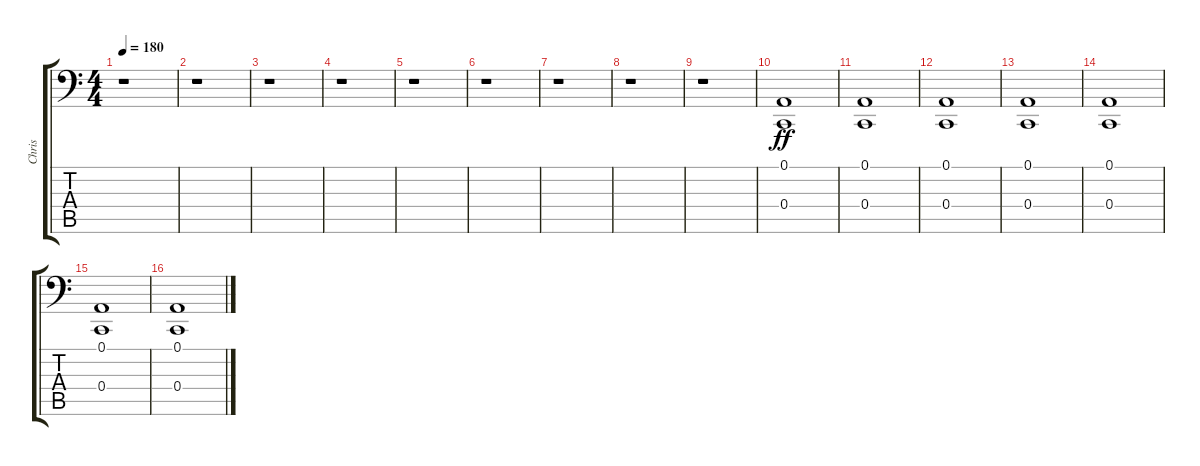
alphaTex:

\track ("Chris" "Chris") {instrument melodictom}
\staff {score tabs}
\tuning (A2 Gb2 Eb2 C2 A1 Gb1) {hide}
\ts (4 4)
\tempo 180
\clef f4
\ks c
r.1{dy ff} |
r.1 |
r.1 |
r.1 |
r.1 |
r.1 |
r.1 |
r.1 |
r.1 |
(0.1 0.4).1 |
(0.1 0.4).1 |
(0.1 0.4).1 |
(0.1 0.4).1 |
(0.1 0.4).1 |
(0.1 0.4).1 |
(0.1 0.4).1
